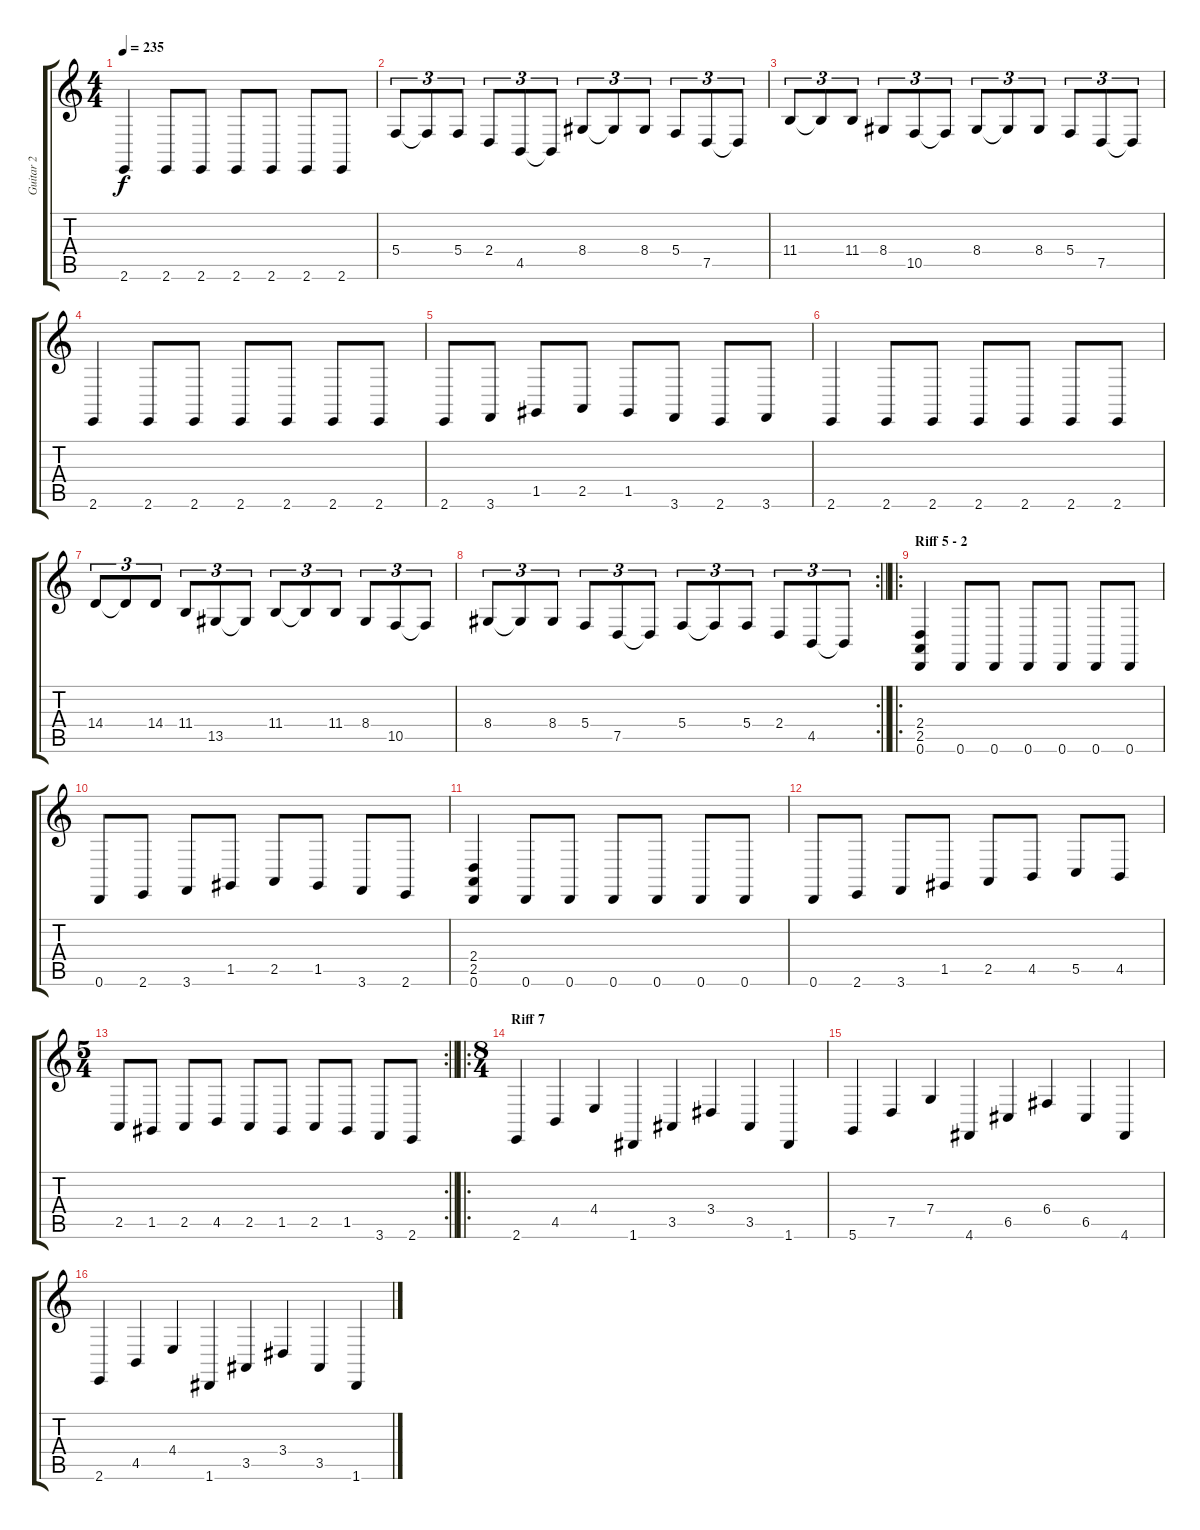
\track ("Guitar 2" "Guitar 2") {instrument electricgrandpiano}
\staff {score tabs}
\tuning (D4 A3 F3 C3 G2 D2) {hide}
\ts (4 4)
\tempo 235
\clef g2
\ks c
2.6.4{dy f} 2.6.8 2.6.8 2.6.8 2.6.8 2.6.8 2.6.8 |
5.4.8{tu (3 2)} 5.4{t}.8{tu (3 2)} 5.4.8{tu (3 2)} 2.4.8{tu (3 2)} 4.5.8{tu (3 2)} 4.5{t}.8{tu (3 2)} 8.4.8{tu (3 2)} 8.4{t}.8{tu (3 2)} 8.4.8{tu (3 2)} 5.4.8{tu (3 2)} 7.5.8{tu (3 2)} 7.5{t}.8{tu (3 2)} |
11.4.8{tu (3 2)} 11.4{t}.8{tu (3 2)} 11.4.8{tu (3 2)} 8.4.8{tu (3 2)} 10.5.8{tu (3 2)} 10.5{t}.8{tu (3 2)} 8.4.8{tu (3 2)} 8.4{t}.8{tu (3 2)} 8.4.8{tu (3 2)} 5.4.8{tu (3 2)} 7.5.8{tu (3 2)} 7.5{t}.8{tu (3 2)} |
2.6.4 2.6.8 2.6.8 2.6.8 2.6.8 2.6.8 2.6.8 |
2.6.8 3.6.8 1.5.8 2.5.8 1.5.8 3.6.8 2.6.8 3.6.8 |
2.6.4 2.6.8 2.6.8 2.6.8 2.6.8 2.6.8 2.6.8 |
14.4.8{tu (3 2)} 14.4{t}.8{tu (3 2)} 14.4.8{tu (3 2)} 11.4.8{tu (3 2)} 13.5.8{tu (3 2)} 13.5{t}.8{tu (3 2)} 11.4.8{tu (3 2)} 11.4{t}.8{tu (3 2)} 11.4.8{tu (3 2)} 8.4.8{tu (3 2)} 10.5.8{tu (3 2)} 10.5{t}.8{tu (3 2)} |
\rc 2
\barLineRight lightlight
8.4.8{tu (3 2)} 8.4{t}.8{tu (3 2)} 8.4.8{tu (3 2)} 5.4.8{tu (3 2)} 7.5.8{tu (3 2)} 7.5{t}.8{tu (3 2)} 5.4.8{tu (3 2)} 5.4{t}.8{tu (3 2)} 5.4.8{tu (3 2)} 2.4.8{tu (3 2)} 4.5.8{tu (3 2)} 4.5{t}.8{tu (3 2)} |
\ro
\section ("" "Riff 5 - 2")
(2.4 2.5 0.6).4 0.6.8 0.6.8 0.6.8 0.6.8 0.6.8 0.6.8 |
0.6.8 2.6.8 3.6.8 1.5.8 2.5.8 1.5.8 3.6.8 2.6.8 |
(2.4 2.5 0.6).4 0.6.8 0.6.8 0.6.8 0.6.8 0.6.8 0.6.8 |
0.6.8 2.6.8 3.6.8 1.5.8 2.5.8 4.5.8 5.5.8 4.5.8 |
\rc 2
\ts (5 4)
\barLineRight lightlight
2.5.8 1.5.8 2.5.8 4.5.8 2.5.8 1.5.8 2.5.8 1.5.8 3.6.8 2.6.8 |
\ro
\ts (8 4)
\section ("" "Riff 7 ")
2.6.4 4.5.4 4.4.4 1.6.4 3.5.4 3.4.4 3.5.4 1.6.4 |
5.6.4 7.5.4 7.4.4 4.6.4 6.5.4 6.4.4 6.5.4 4.6.4 |
2.6.4 4.5.4 4.4.4 1.6.4 3.5.4 3.4.4 3.5.4 1.6.4
